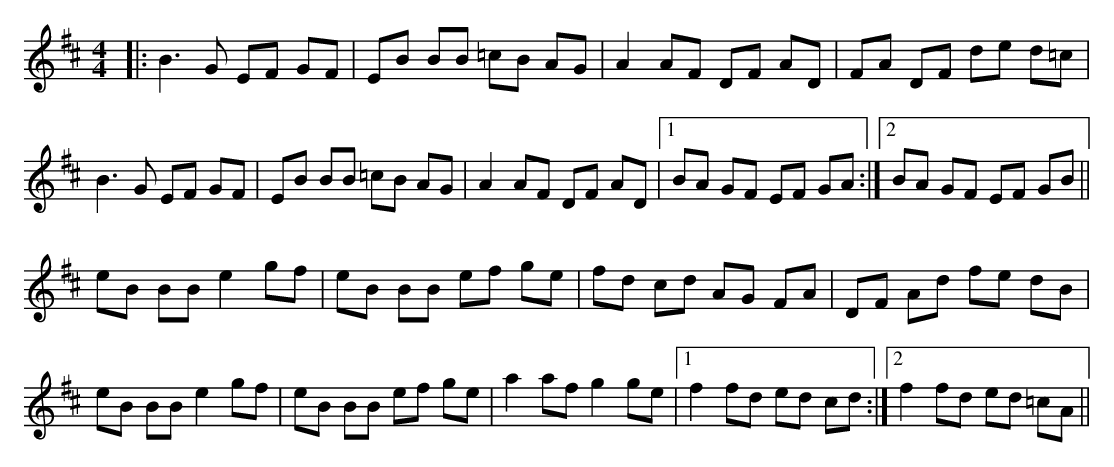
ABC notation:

X:1
M:4/4
K:Bmin
|:B3G EF GF|EB BB =cB AG|A2 AF DF AD|FA DF de d=c|
B3G EF GF|EB BB =cB AG|A2 AF DF AD|1 BA GF EF GA:|2 BA GF EF GB||
eB BB e2 gf|eB BB ef ge|fd cd AG FA|DF Ad fe dB|
eB BB e2 gf|eB BB ef ge|a2 af g2 ge|1 f2 fd ed cd:|2 f2 fd ed =cA||
